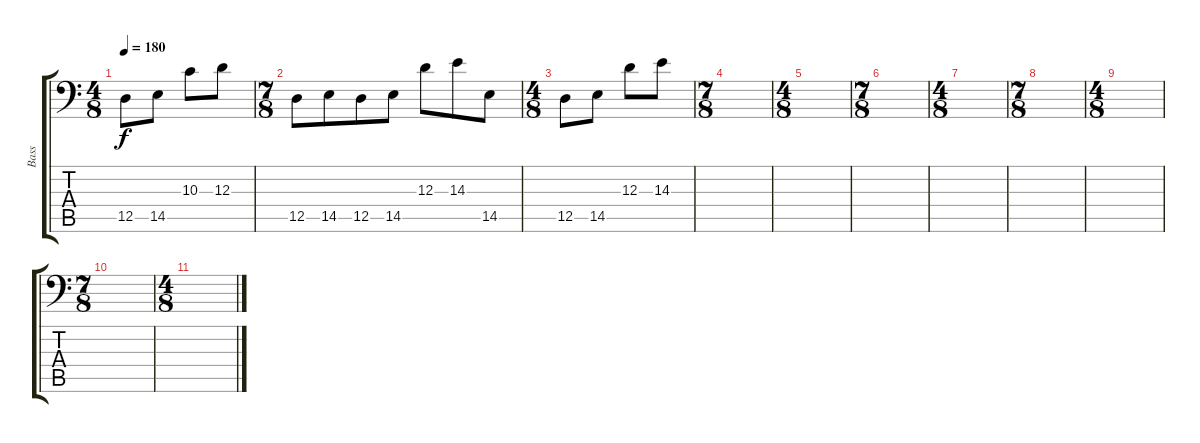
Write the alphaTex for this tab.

\track ("Bass" "Bass") {instrument acousticbass}
\staff {score tabs}
\tuning (C3 G2 D2 A1 D1 B0) {hide}
\ts (4 8)
\tempo 180
\clef f4
\ks c
12.5.8{dy f} 14.5.8 10.3.8 12.3.8 |
\ts (7 8)
12.5.8 14.5.8 12.5.8 14.5.8 12.3.8 14.3.8 14.5.8 |
\ts (4 8)
12.5.8 14.5.8 12.3.8 14.3.8 |
\ts (7 8)
|
\ts (4 8)
|
\ts (7 8)
|
\ts (4 8)
|
\ts (7 8)
|
\ts (4 8)
|
\ts (7 8)
|
\ts (4 8)
